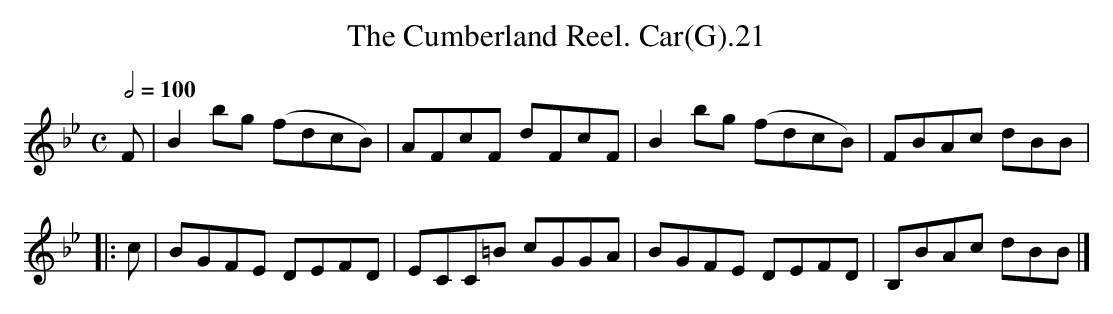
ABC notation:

X:1
T:Cumberland Reel. Car(G).21, The
M:C
L:1/8
Q:1/2=100
K:Bb
F|B2bg (fdcB)|AFcF dFcF|B2bg (fdcB)|FBAc dBB|
|:c|BGFE DEFD|ECC=B cGGA|BGFE DEFD|B,BAc dBB|]
